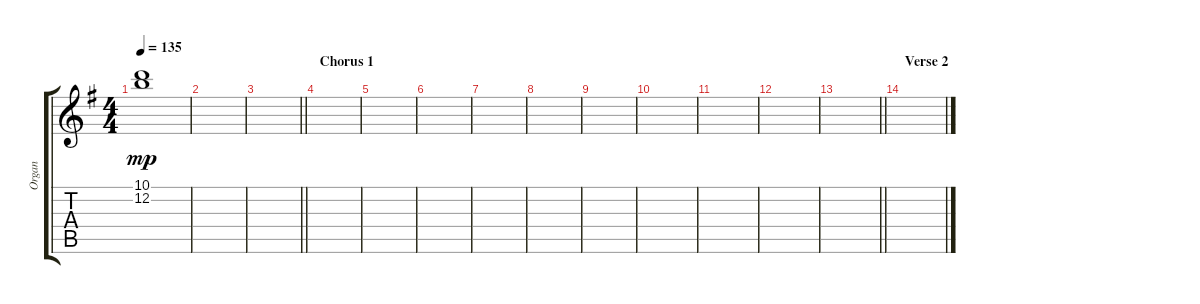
\track ("Organ" "Organ") {instrument rockorgan}
\staff {score tabs}
\tuning (E5 B4 G4 D4 A3 E3) {hide}
\ts (4 4)
\tempo 135
\clef g2
\ks g
(10.1 12.2).1{dy mp} |
|
\barLineRight lightlight
|
\section ("" "Chorus 1")
|
|
|
|
|
|
|
|
|
\barLineRight lightlight
|
\section ("" "Verse 2")
